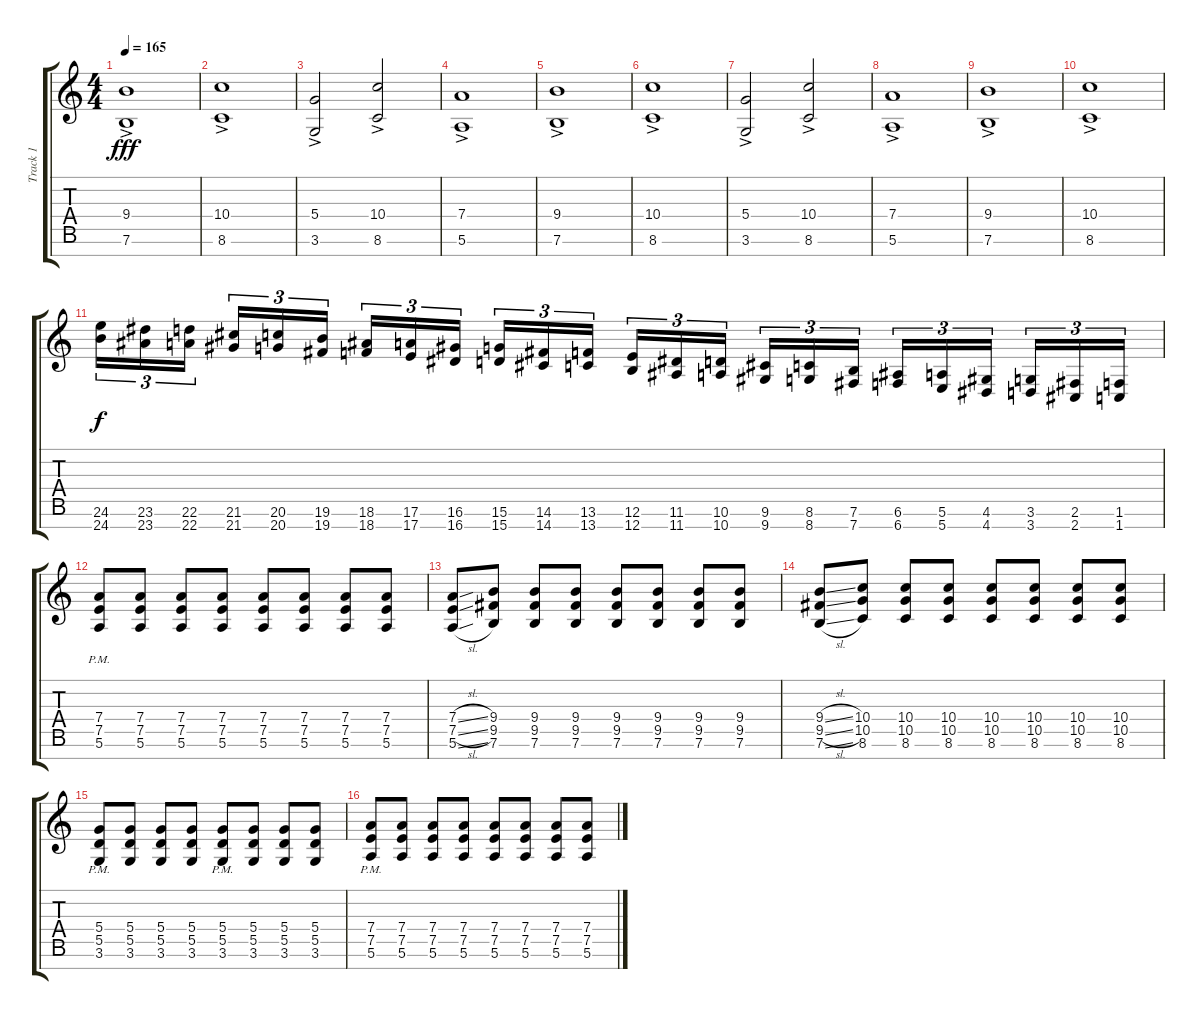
\track ("Track 1" "Track 1") {instrument overdrivenguitar}
\staff {score tabs}
\tuning (E4 B3 G3 D3 A2 E2 B1) {hide}
\ts (4 4)
\tempo 165
\clef g2
\ks c
(9.4{ac} 7.6{ac}).1{dy fff} |
(10.4{ac} 8.6{ac}).1 |
(5.4{ac} 3.6{ac}).2 (10.4{ac} 8.6{ac}).2 |
(7.4{ac} 5.6{ac}).1 |
(9.4{ac} 7.6{ac}).1 |
(10.4{ac} 8.6{ac}).1 |
(5.4{ac} 3.6{ac}).2 (10.4{ac} 8.6{ac}).2 |
(7.4{ac} 5.6{ac}).1 |
(9.4{ac} 7.6{ac}).1 |
(10.4{ac} 8.6{ac}).1 |
(24.6 24.7).16{tu (3 2) dy f instrument guitarfretnoise} (23.6 23.7).16{tu (3 2)} (22.6 22.7).16{tu (3 2)} (21.6 21.7).16{tu (3 2)} (20.6 20.7).16{tu (3 2)} (19.6 19.7).16{tu (3 2)} (18.6 18.7).16{tu (3 2)} (17.6 17.7).16{tu (3 2)} (16.6 16.7).16{tu (3 2)} (15.6 15.7).16{tu (3 2)} (14.6 14.7).16{tu (3 2)} (13.6 13.7).16{tu (3 2)} (12.6 12.7).16{tu (3 2)} (11.6 11.7).16{tu (3 2)} (10.6 10.7).16{tu (3 2)} (9.6 9.7).16{tu (3 2)} (8.6 8.7).16{tu (3 2)} (7.6 7.7).16{tu (3 2)} (6.6 6.7).16{tu (3 2)} (5.6 5.7).16{tu (3 2)} (4.6 4.7).16{tu (3 2)} (3.6 3.7).16{tu (3 2)} (2.6 2.7).16{tu (3 2)} (1.6 1.7).16{tu (3 2)} |
(7.4{pm} 7.5{pm} 5.6{pm}).8{instrument overdrivenguitar} (7.4 7.5 5.6).8 (7.4 7.5 5.6).8 (7.4 7.5 5.6).8 (7.4 7.5 5.6).8 (7.4 7.5 5.6).8 (7.4 7.5 5.6).8 (7.4 7.5 5.6).8 |
(7.4{sl} 7.5{sl} 5.6{sl}).8 (9.4 9.5 7.6).8 (9.4 9.5 7.6).8 (9.4 9.5 7.6).8 (9.4 9.5 7.6).8 (9.4 9.5 7.6).8 (9.4 9.5 7.6).8 (9.4 9.5 7.6).8 |
(9.4{sl} 9.5{sl} 7.6{sl}).8 (10.4 10.5 8.6).8 (10.4 10.5 8.6).8 (10.4 10.5 8.6).8 (10.4 10.5 8.6).8 (10.4 10.5 8.6).8 (10.4 10.5 8.6).8 (10.4 10.5 8.6).8 |
(5.4{pm} 5.5{pm} 3.6{pm}).8 (5.4 5.5 3.6).8 (5.4 5.5 3.6).8 (5.4 5.5 3.6).8 (5.4{pm} 5.5{pm} 3.6{pm}).8 (5.4 5.5 3.6).8 (5.4 5.5 3.6).8 (5.4 5.5 3.6).8 |
(7.4{pm} 7.5{pm} 5.6{pm}).8 (7.4 7.5 5.6).8 (7.4 7.5 5.6).8 (7.4 7.5 5.6).8 (7.4 7.5 5.6).8 (7.4 7.5 5.6).8 (7.4 7.5 5.6).8 (7.4 7.5 5.6).8
